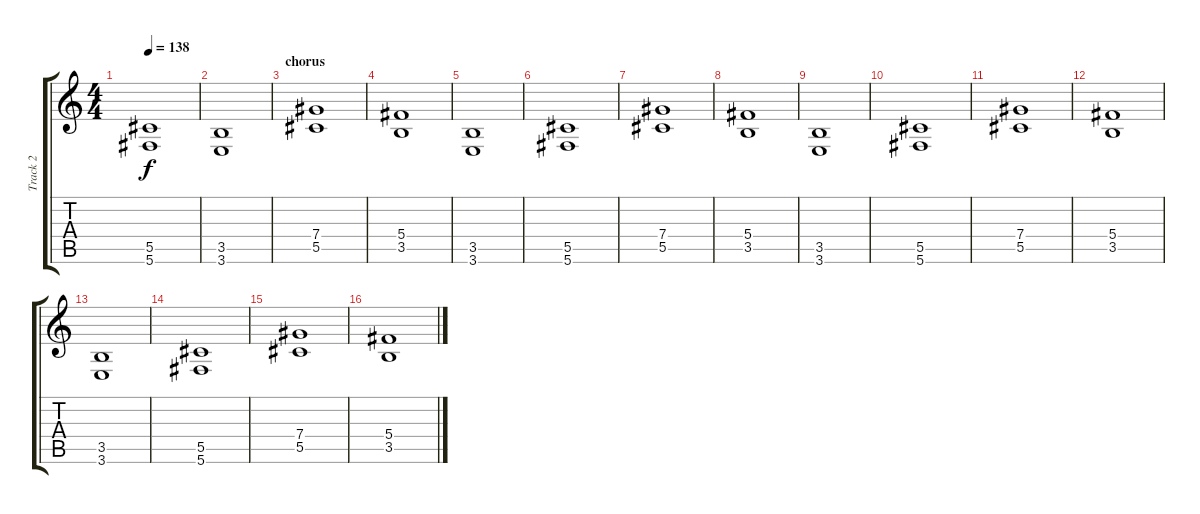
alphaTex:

\track ("Track 2" "Track 2") {instrument overdrivenguitar}
\staff {score tabs}
\tuning (Eb4 Bb3 Gb3 Db3 Ab2 Db2) {hide}
\ts (4 4)
\tempo 138
\clef g2
\ks c
(5.5 5.6).1{dy f} |
(3.5 3.6).1 |
\section ("" "chorus")
(7.4 5.5).1 |
(5.4 3.5).1 |
(3.5 3.6).1 |
(5.5 5.6).1 |
(7.4 5.5).1 |
(5.4 3.5).1 |
(3.5 3.6).1 |
(5.5 5.6).1 |
(7.4 5.5).1 |
(5.4 3.5).1 |
(3.5 3.6).1 |
(5.5 5.6).1 |
(7.4 5.5).1 |
(5.4 3.5).1
